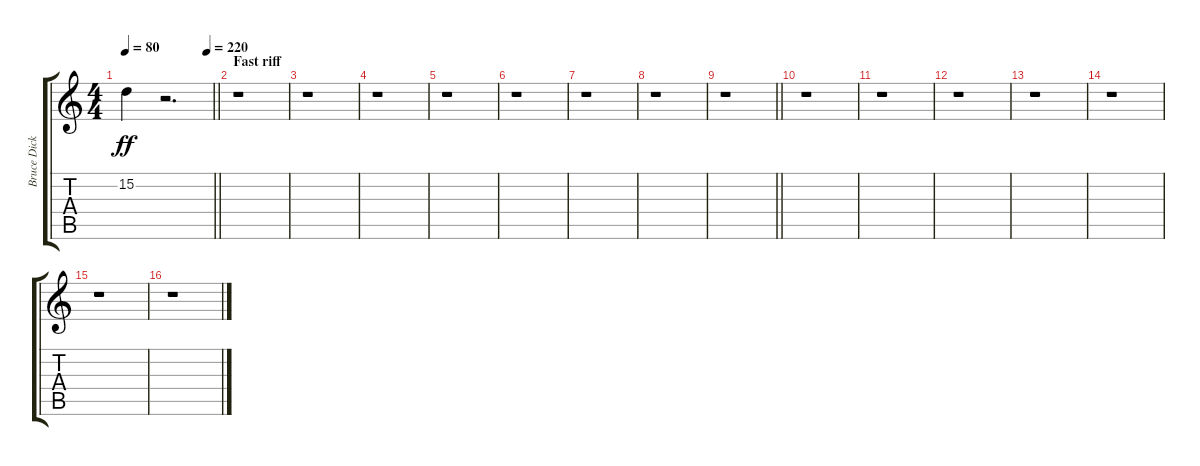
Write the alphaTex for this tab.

\track ("Bruce Dickinson" "Bruce Dick") {instrument choiraahs}
\staff {score tabs}
\tuning (E4 B3 G3 D3 A2 E2) {hide}
\ts (4 4)
\tempo 80
\tempo (220 0.9375)
\clef g2
\barLineRight lightlight
\ks c
15.2.4{dy ff} r.2{d} |
\section ("" "Fast riff")
r.1 |
r.1 |
r.1 |
r.1 |
r.1 |
r.1 |
r.1 |
\barLineRight lightlight
r.1 |
r.1 |
r.1 |
r.1 |
r.1 |
r.1 |
r.1 |
r.1
